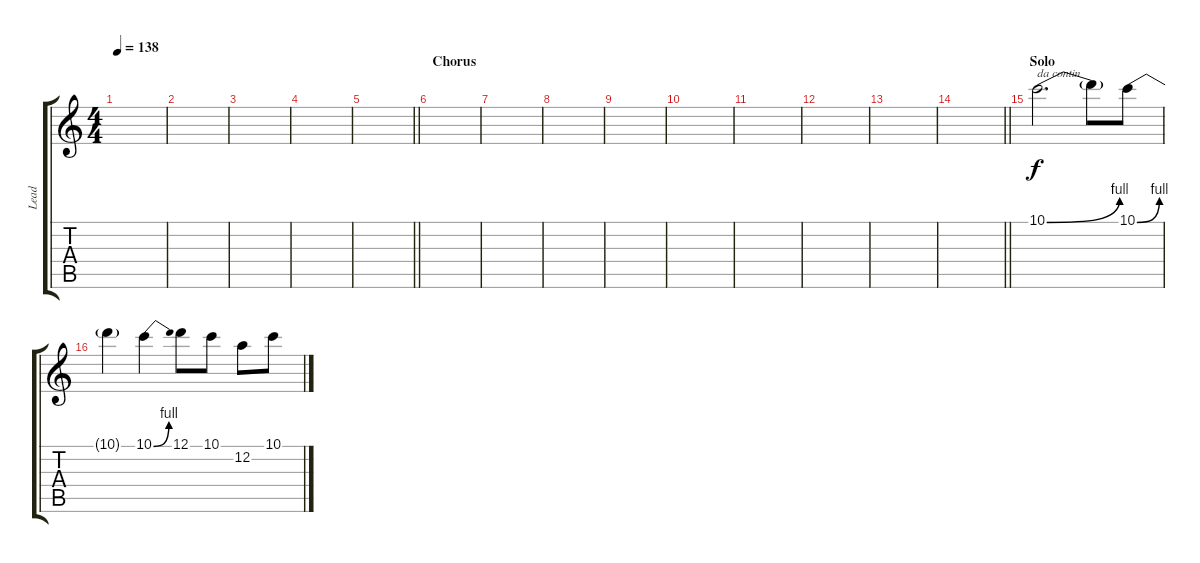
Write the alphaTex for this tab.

\track ("Lead" "Lead") {instrument distortionguitar}
\staff {score tabs}
\tuning (D4 A3 F3 C3 G2 D2) {hide}
\ts (4 4)
\tempo 138
\clef g2
\ks c
|
|
|
|
\barLineRight lightlight
|
\section ("" "Chorus")
|
|
|
|
|
|
|
|
\barLineRight lightlight
|
\section ("" "Solo")
10.1{be (bend 0 0 60 4)}.2{d txt "da contin" volume 12} 10.1{t}.8 10.1{be (bend 0 0 60 4)}.8 |
10.1{t}.4 10.1{be (bend 0 0 60 4)}.4 12.1.8 10.1.8 12.2.8 10.1.8
